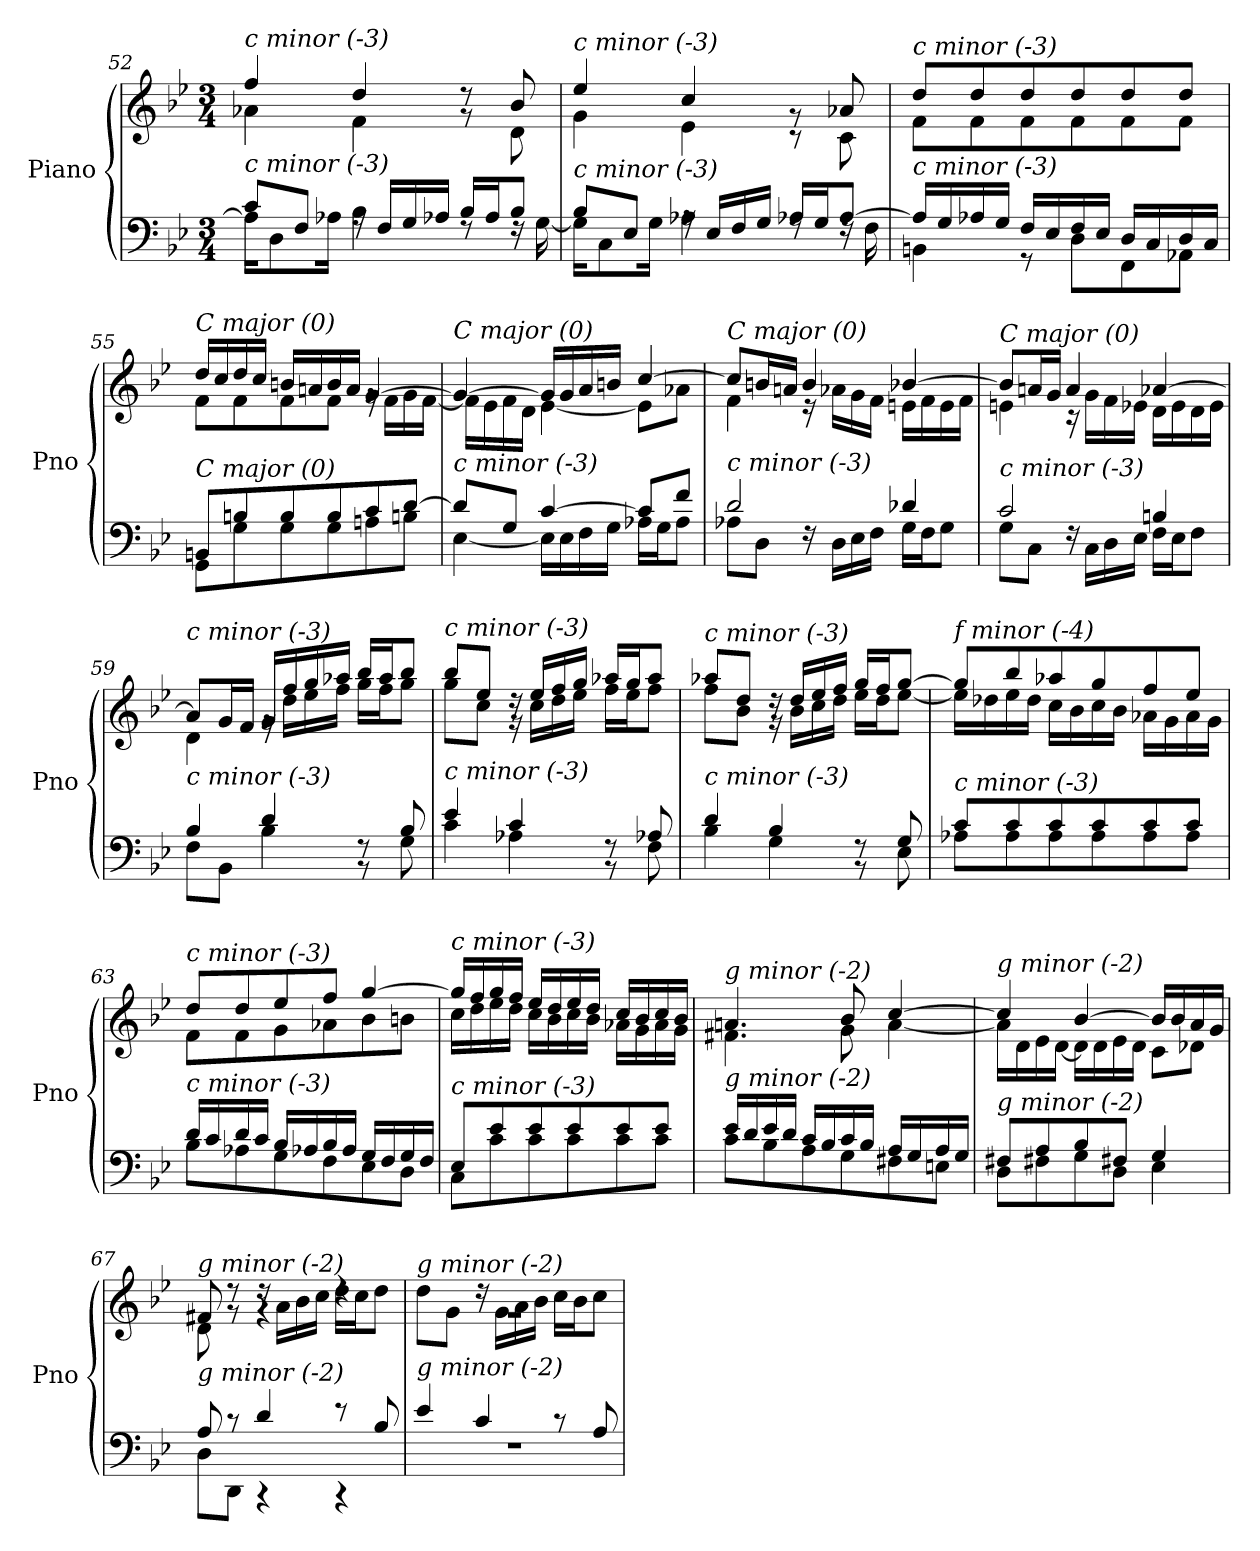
**kern	**kern
*part1	*part1
*staff2	*staff1
*I"Piano	*
*I'Pno	*
*clefF4	*clefG2
*k[b-e-]	*k[b-e-]
*M3/4	*M3/4
=52	=52
*^	*^
!	!	!LO:TX:i:t=c minor (-3)	!
!LO:TX:i:t=c minor (-3)	!	!	!
8c/L	16A-\KL]	4ff/	4a-X\
.	8D\	.	.
8F/J	.	.	.
.	16A-X\Jk	.	.
16rA	4B-\	4dd/	4f\
16F/LL	.	.	.
16G/	.	.	.
16A-X/JJ	.	.	.
16B-/LL	8rF	8rg	8rdd
16A-/J	.	.	.
8B-/J	16rF	8b-/	8d\
.	[16G\	.	.
=53	=53	=53	=53
!	!	!LO:TX:i:t=c minor (-3)	!
!LO:TX:i:t=c minor (-3)	!	!	!
8B-/L	16G\KL]	4ee-/	4g\
.	8C\	.	.
8E-/J	.	.	.
.	16G\Jk	.	.
16rA	4A-X\	4cc/	4e-\
16E-/LL	.	.	.
16F/	.	.	.
16G/JJ	.	.	.
16A-X/LL	8rF	8rg	8r
16G/J	.	.	.
[8A-/J	16rF	8a-X/	8c\
.	16F\	.	.
=54	=54	=54	=54
!	!	!LO:TX:i:t=c minor (-3)	!
!LO:TX:i:t=c minor (-3)	!	!	!
16A-/LL]	4BBn\	8dd/L	8f\L
16G/	.	.	.
16A-X/	.	8dd/	8f\
16G/JJ	.	.	.
16F/LL	8r	8dd/	8f\
16E-/	.	.	.
16F/	8D\L	8dd/	8f\
16E-/JJ	.	.	.
16D/LL	8FF\	8dd/	8f\
16C/	.	.	.
16D/	8AA-X\J	8dd/J	8f\J
16C/JJ	.	.	.
!!LO:LB:g=z	!!
=55	=55	=55	=55
!	!	!LO:TX:i:t=C major (0)	!
!LO:TX:i:t=C major (0)	!	!	!
8BBn/L	8GG\L	16dd/LL	8f\L
.	.	16cc/	.
8Bn/	8G\	16dd/	8f\
.	.	16cc/JJ	.
8B/	8G\	16bn/LL	8f\
.	.	16an/	.
8B/	8G\	16b/	8f\J
.	.	16a/JJ	.
8c/	8An\	[4g/	16rg
.	.	.	16f\LL
[8d/J	8Bn\J	.	16g\
.	.	.	[16f\JJ
=56	=56	=56	=56
!	!	!LO:TX:i:t=C major (0)	!
!LO:TX:i:t=c minor (-3)	!	!	!
8d/L]	[4E-\	4g/_	16f\LL]
.	.	.	16e-\
8G/J	.	.	16f\
.	.	.	16d\JJ
[4c/	16E-\LL]	16g/LL]	[4e-\
.	16E-\	16g/	.
.	16F\	16a/	.
.	16G\JJ	16bn/JJ	.
8c/L]	16A-X\LL	[4cc/	8e-\L]
.	16G\J	.	.
8f/J	8A-\J	.	8a-X\J
=57	=57	=57	=57
!	!	!LO:TX:i:t=C major (0)	!
!LO:TX:i:t=c minor (-3)	!	!	!
2d/	8A-X\L	8cc/L]	4f\
.	8D\J	16bn/L	.
.	.	16an/JJ	.
.	16rF	4b/	16r
.	16D\LL	.	16a-X\LL
.	16E-\	.	16g\
.	16F\JJ	.	16f\JJ
4d-X/	16G\LL	[4b-X/	16en\LL
.	16F\J	.	16f\
.	8G\J	.	16e\
.	.	.	16f\JJ
!!LO:PB:g=z	!!
=58	=58	=58	=58
!	!	!LO:TX:i:t=C major (0)	!
!LO:TX:i:t=c minor (-3)	!	!	!
2c/	8G\L	8b-/L]	4en\
.	8C\J	16an/L	.
.	.	16g/JJ	.
.	16rF	4a/	16r
.	16C\LL	.	16g\LL
.	16D\	.	16f\
.	16E-\JJ	.	16e-X\JJ
4Bni/	16F\LL	[4a-X/	16d\LL
.	16E-\J	.	16e-\
.	8F\J	.	16d\
.	.	.	16e-\JJ
=59	=59	=59	=59
!	!	!LO:TX:i:t=c minor (-3)	!
!LO:TX:i:t=c minor (-3)	!	!	!
4B-/	8F\L	8a-/L]	4d\
.	8BB-\J	16g/L	.
.	.	16f/JJ	.
4d/	4B-\	16g/LL	16rg
.	.	16ff/	16dd\LL
.	.	16gg/	16ee-\
.	.	16aa-X/JJ	16ff\JJ
8rBB	8rF	16bb-/LL	16gg\LL
.	.	16aa-/J	16ff\J
8B-/	8G\	8bb-/J	8gg\J
=60	=60	=60	=60
!	!	!LO:TX:i:t=c minor (-3)	!
!LO:TX:i:t=c minor (-3)	!	!	!
4e-/	4c\	8bb-/L	8gg\L
.	.	8ee-/J	8cc\J
4c/	4A-X\	16rg	16rdd
.	.	16ee-/LL	16cc\LL
.	.	16ff/	16dd\
.	.	16gg/JJ	16ee-\JJ
8rBB	8rF	16aa-X/LL	16ff\LL
.	.	16gg/J	16ee-\J
8A-X/	8F\	8aa-/J	8ff\J
!!LO:LB:g=z	!!
=61	=61	=61	=61
!	!	!LO:TX:i:t=c minor (-3)	!
!LO:TX:i:t=c minor (-3)	!	!	!
4d/	4B-\	8aa-X/L	8ff\L
.	.	8dd/J	8b-\J
4B-/	4G\	16rg	16rdd
.	.	16dd/LL	16b-\LL
.	.	16ee-/	16cc\
.	.	16ff/JJ	16dd\JJ
8rBB	8rF	16gg/LL	16ee-\LL
.	.	16ff/J	16dd\J
8G/	8E-\	[8gg/J	[8ee-\J
=62	=62	=62	=62
!	!	!LO:TX:i:t=f minor (-4)	!
!LO:TX:i:t=c minor (-3)	!	!	!
8c/L	8A-X\L	8gg/L]	16ee-\LL]
.	.	.	16dd-X\
8c/	8A-\	8bb-/	16ee-\
.	.	.	16dd-\JJ
8c/	8A-\	8aa-X/	16cc\LL
.	.	.	16b-\
8c/	8A-\	8gg/	16cc\
.	.	.	16b-\JJ
8c/	8A-\	8ff/	16a-X\LL
.	.	.	16g\
8c/J	8A-\J	8ee-/J	16a-\
.	.	.	16g\JJ
=63	=63	=63	=63
!	!	!LO:TX:i:t=c minor (-3)	!
!LO:TX:i:t=c minor (-3)	!	!	!
16d/LL	8B-\L	8dd/L	8f\L
16c/	.	.	.
16d/	8A-X\	8dd/	8f\
16c/JJ	.	.	.
16B-/LL	8G\	8ee-/	8g\
16A-X/	.	.	.
16B-/	8F\	8ff/J	8a-X\
16A-/JJ	.	.	.
16G/LL	8E-\	[4gg/	8b-\
16F/	.	.	.
16G/	8D\J	.	8bn\J
16F/JJ	.	.	.
!!LO:LB:g=z	!!
=64	=64	=64	=64
!	!	!LO:TX:i:t=c minor (-3)	!
!LO:TX:i:t=c minor (-3)	!	!	!
8E-/L	8C\L	16gg/LL]	16cc\LL
.	.	16ff/	16dd\
8e-/	8c\	16gg/	16ee-\
.	.	16ff/JJ	16dd\JJ
8e-/	8c\	16ee-/LL	16cc\LL
.	.	16dd/	16b-\
8e-/	8c\	16ee-/	16cc\
.	.	16dd/JJ	16b-\JJ
8e-/	8c\	16cc/LL	16a-X\LL
.	.	16b-/	16g\
8e-/J	8c\J	16cc/	16a-\
.	.	16b-/JJ	16g\JJ
=65	=65	=65	=65
!	!	!LO:TX:i:t=g minor (-2)	!
!LO:TX:i:t=g minor (-2)	!	!	!
16e-/LL	8c\L	4.an/	4.f#X\
16d/	.	.	.
16e-/	8B-\	.	.
16d/JJ	.	.	.
16c/LL	8A\	.	.
16B-/	.	.	.
16c/	8G\	8b-/	8g\
16B-/JJ	.	.	.
16A/LL	8F#X\	[4cc/	[4a\
16G/	.	.	.
16A/	8En\J	.	.
16G/JJ	.	.	.
=66	=66	=66	=66
!	!	!LO:TX:i:t=g minor (-2)	!
!LO:TX:i:t=g minor (-2)	!	!	!
8F#X/L	8D\L	4cc/]	16a\LL]
.	.	.	16d\
8A/	8F#X\	.	16e-\
.	.	.	[16d\JJ
8B-/	8G\	[4b-/	16d\LL]
.	.	.	16d\
8F#X/J	8D\J	.	16e-\
.	.	.	16d\JJ
4G/	4E-\	16b-/LL]	8c\L
.	.	16b-/	.
.	.	16a/	8d-Xi\J
.	.	16g/JJ	.
!!LO:LB:g=z	!!
=67	=67	=67	=67
!	!	!LO:TX:i:t=g minor (-2)	!
!LO:TX:i:t=g minor (-2)	!	!	!
8A/	8D\L	8f#X/	8d\
8r	8DD\J	8rg	8rdd
4d/	4r	4rg	16rdd
.	.	.	16a\LL
.	.	.	16b-\
.	.	.	16cc\JJ
8r	4r	4rdd	16dd\LL
.	.	.	16cc\J
8B-/	.	.	8dd\J
=68	=68	=68	=68
!	!	!LO:TX:i:t=g minor (-2)	!
!LO:TX:i:t=g minor (-2)	!	!	!
4e-/	2.rF	2.rg	8dd\L
.	.	.	8g\J
4c/	.	.	16rdd
.	.	.	16g\LL
.	.	.	16a\
.	.	.	16b-\JJ
8r	.	.	16cc\LL
.	.	.	16b-\J
8A/	.	.	8cc\J
*v	*v	*	*
*	*v	*v
=	=
*-	*-
